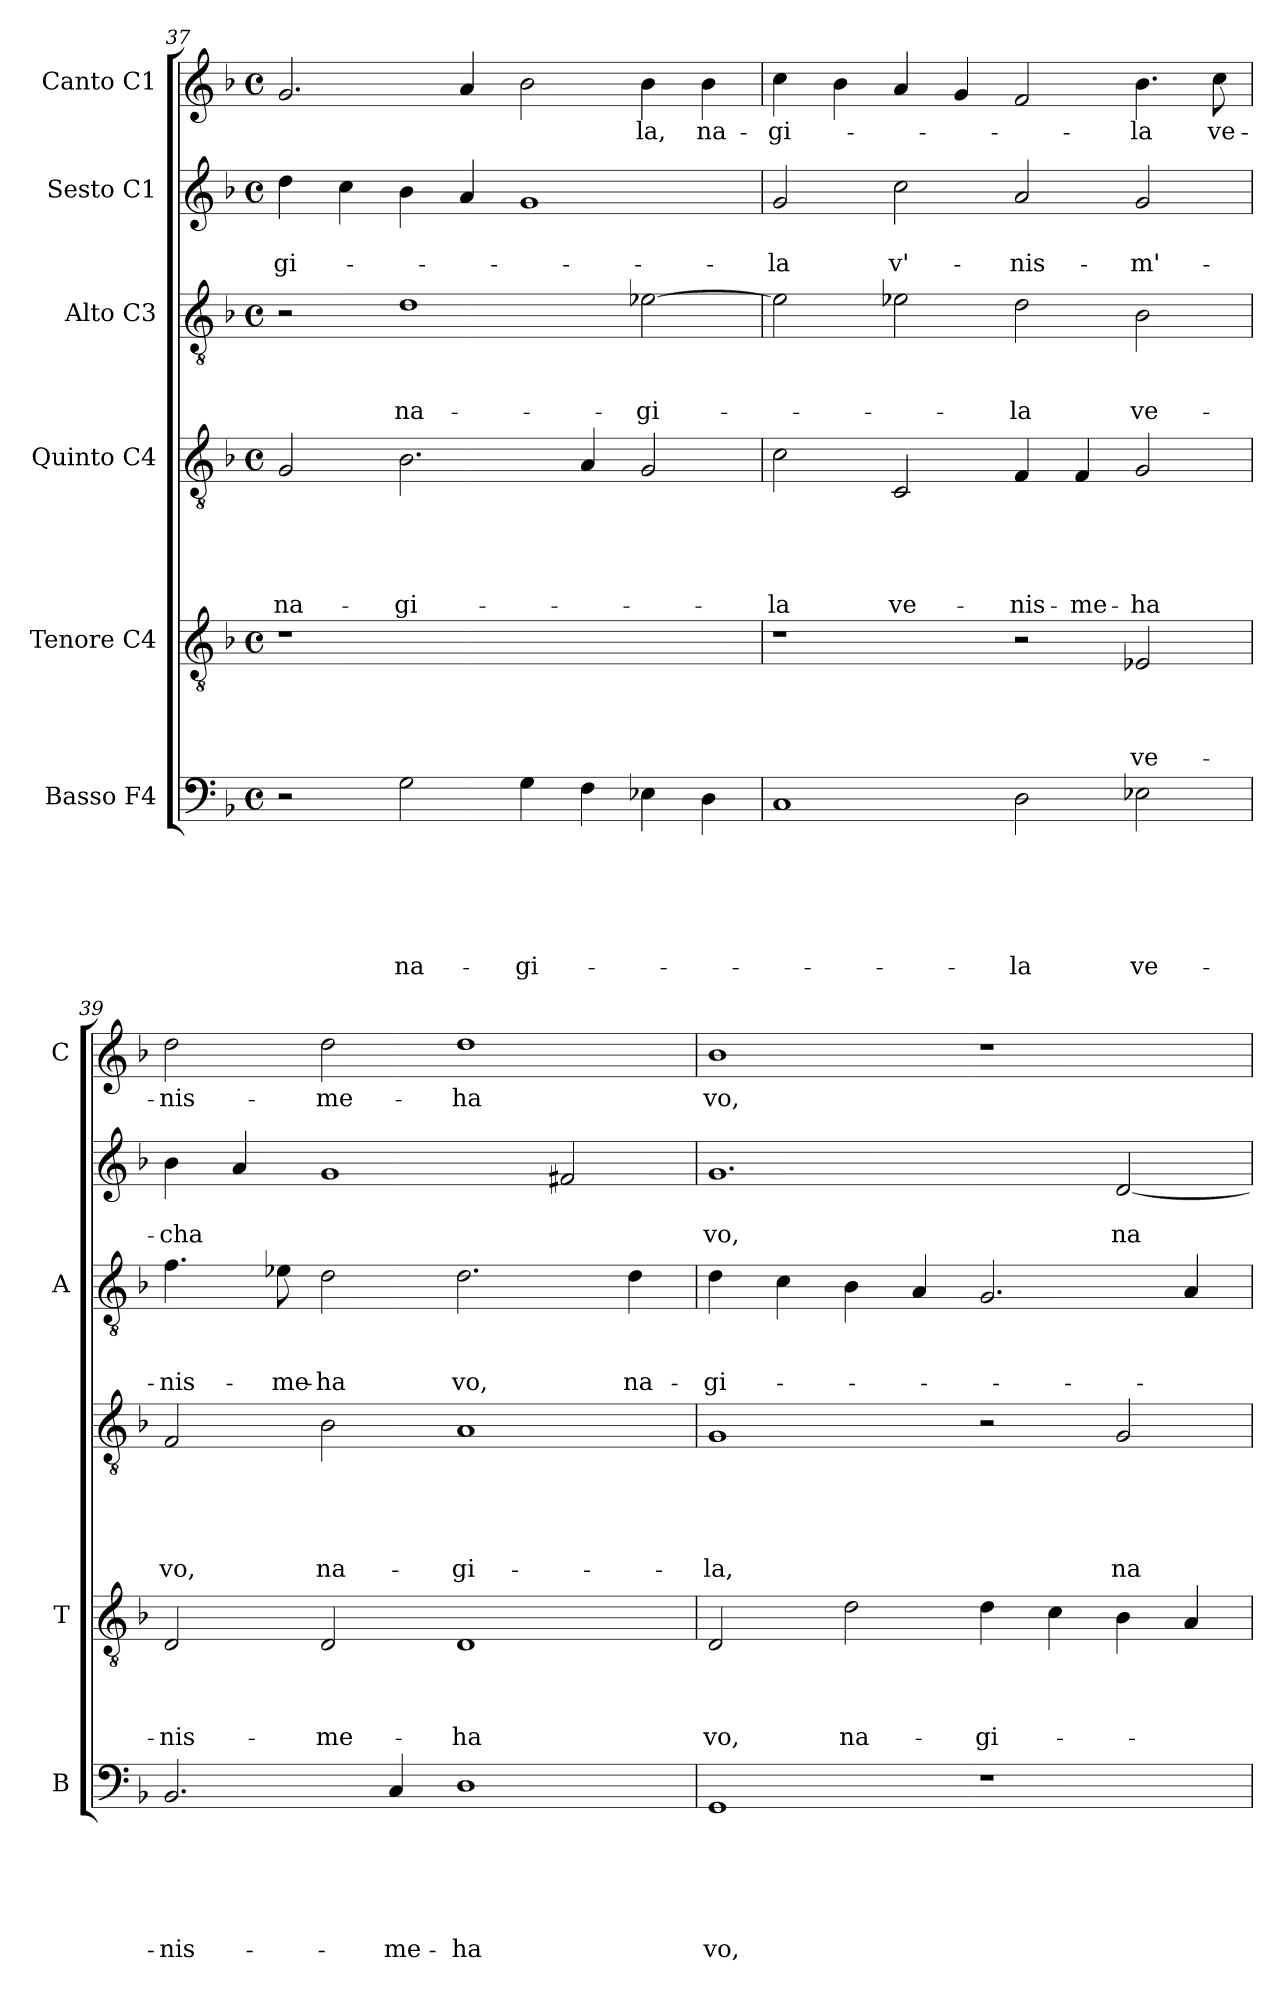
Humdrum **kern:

**kern	**text	**text	**text	**text	**text	**text	**kern	**text	**text	**text	**text	**kern	**text	**text	**text	**text	**text	**kern	**text	**text	**text	**kern	**text	**text	**kern	**text
*part6	*part6	*part6	*part6	*part6	*part6	*part6	*part5	*part5	*part5	*part5	*part5	*part4	*part4	*part4	*part4	*part4	*part4	*part3	*part3	*part3	*part3	*part2	*part2	*part2	*part1	*part1
*staff6	*staff6	*staff6	*staff6	*staff6	*staff6	*staff6	*staff5	*staff5	*staff5	*staff5	*staff5	*staff4	*staff4	*staff4	*staff4	*staff4	*staff4	*staff3	*staff3	*staff3	*staff3	*staff2	*staff2	*staff2	*staff1	*staff1
*I"Basso F4	*	*	*	*	*	*	*I"Tenore C4	*	*	*	*	*I"Quinto C4	*	*	*	*	*	*I"Alto C3	*	*	*	*I"Sesto C1	*	*	*I"Canto C1	*
*I'B	*	*	*	*	*	*	*I'T	*	*	*	*	*	*	*	*	*	*	*I'A	*	*	*	*	*	*	*I'C	*
*clefF4	*	*	*	*	*	*	*clefGv2	*	*	*	*	*clefGv2	*	*	*	*	*	*clefGv2	*	*	*	*clefG2	*	*	*clefG2	*
*k[b-]	*	*	*	*	*	*	*k[b-]	*	*	*	*	*k[b-]	*	*	*	*	*	*k[b-]	*	*	*	*k[b-]	*	*	*k[b-]	*
*F:	*	*	*	*	*	*	*F:	*	*	*	*	*F:	*	*	*	*	*	*F:	*	*	*	*F:	*	*	*F:	*
*M4/4	*	*	*	*	*	*	*M4/4	*	*	*	*	*M4/4	*	*	*	*	*	*M4/4	*	*	*	*M4/4	*	*	*M4/4	*
*met(c)	*	*	*	*	*	*	*met(c)	*	*	*	*	*met(c)	*	*	*	*	*	*met(c)	*	*	*	*met(c)	*	*	*met(c)	*
=37	=37	=37	=37	=37	=37	=37	=37	=37	=37	=37	=37	=37	=37	=37	=37	=37	=37	=37	=37	=37	=37	=37	=37	=37	=37	=37
!	!	!	!	!	!	!	!	!	!	!	!	!	!	!	!	!	!LO:LY:b	!	!	!	!	!	!	!LO:LY:b	!	!
2r	.	.	.	.	.	.	1r	.	.	.	.	2G/	.	.	.	.	na-	2r	.	.	.	4dd\	.	-gi-	2.g/	.
.	.	.	.	.	.	.	.	.	.	.	.	.	.	.	.	.	.	.	.	.	.	4cc\	.	.	.	.
!	!	!	!	!	!	!LO:LY:b	!	!	!	!	!	!	!	!	!	!	!LO:LY:b	!	!	!	!LO:LY:b	!	!	!	!	!
2G\	.	.	.	.	.	na-	.	.	.	.	.	2.B-\	.	.	.	.	-gi-	1d	.	.	na-	4b-\	.	.	.	.
.	.	.	.	.	.	.	.	.	.	.	.	.	.	.	.	.	.	.	.	.	.	4a/	.	.	4a/	.
!	!	!	!	!	!	!LO:LY:b	!	!	!	!	!	!	!	!	!	!	!	!	!	!	!	!	!	!	!	!
4G\	.	.	.	.	.	-gi-	1ryy	.	.	.	.	.	.	.	.	.	.	.	.	.	.	1g	.	.	2b-\	.
4F\	.	.	.	.	.	.	.	.	.	.	.	4A/	.	.	.	.	.	.	.	.	.	.	.	.	.	.
!	!	!	!	!	!	!	!	!	!	!	!	!	!	!	!	!	!	!	!	!	!LO:LY:b	!	!	!	!	!LO:LY:b
4E-X\	.	.	.	.	.	.	.	.	.	.	.	2G/	.	.	.	.	.	[2e-X\	.	.	-gi-	.	.	.	4b-\	-la,
!	!	!	!	!	!	!	!	!	!	!	!	!	!	!	!	!	!	!	!	!	!	!	!	!	!	!LO:LY:b
4D\	.	.	.	.	.	.	.	.	.	.	.	.	.	.	.	.	.	.	.	.	.	.	.	.	4b-\	na-
=38	=38	=38	=38	=38	=38	=38	=38	=38	=38	=38	=38	=38	=38	=38	=38	=38	=38	=38	=38	=38	=38	=38	=38	=38	=38	=38
!	!	!	!	!	!	!	!	!	!	!	!	!	!	!	!	!	!LO:LY:b	!	!	!	!	!	!	!LO:LY:b	!	!LO:LY:b
1C	.	.	.	.	.	.	1r	.	.	.	.	2c\	.	.	.	.	-la	2e-\]	.	.	.	2g/	.	-la	4cc\	-gi-
.	.	.	.	.	.	.	.	.	.	.	.	.	.	.	.	.	.	.	.	.	.	.	.	.	4b-\	.
!	!	!	!	!	!	!	!	!	!	!	!	!	!	!	!	!	!LO:LY:b	!	!	!	!	!	!	!LO:LY:b	!	!
.	.	.	.	.	.	.	.	.	.	.	.	2C/	.	.	.	.	ve-	2e-X\	.	.	.	2cc\	.	v'-	4a/	.
.	.	.	.	.	.	.	.	.	.	.	.	.	.	.	.	.	.	.	.	.	.	.	.	.	4g/	.
!	!	!	!	!	!	!LO:LY:b	!	!	!	!	!	!	!	!	!	!	!LO:LY:b	!	!	!	!LO:LY:b	!	!	!LO:LY:b	!	!
2D\	.	.	.	.	.	-la	2r	.	.	.	.	4F/	.	.	.	.	-nis-	2d\	.	.	-la	2a/	.	-nis-	2f/	.
!	!	!	!	!	!	!	!	!	!	!	!	!	!	!	!	!	!LO:LY:b	!	!	!	!	!	!	!	!	!
.	.	.	.	.	.	.	.	.	.	.	.	4F/	.	.	.	.	-me-	.	.	.	.	.	.	.	.	.
!	!	!	!	!	!	!LO:LY:b	!	!	!	!	!LO:LY:b	!	!	!	!	!	!LO:LY:b	!	!	!	!LO:LY:b	!	!	!LO:LY:b	!	!LO:LY:b
2E-X\	.	.	.	.	.	ve-	2E-X/	.	.	.	ve-	2G/	.	.	.	.	-ha	2B-\	.	.	ve-	2g/	.	-m'-	4.b-\	-la
!	!	!	!	!	!	!	!	!	!	!	!	!	!	!	!	!	!	!	!	!	!	!	!	!	!	!LO:LY:b
.	.	.	.	.	.	.	.	.	.	.	.	.	.	.	.	.	.	.	.	.	.	.	.	.	8cc\	ve-
=39	=39	=39	=39	=39	=39	=39	=39	=39	=39	=39	=39	=39	=39	=39	=39	=39	=39	=39	=39	=39	=39	=39	=39	=39	=39	=39
!	!	!	!	!	!	!LO:LY:b	!	!	!	!	!LO:LY:b	!	!	!	!	!	!LO:LY:b	!	!	!	!LO:LY:b	!	!	!LO:LY:b	!	!LO:LY:b
2.BB-/	.	.	.	.	.	-nis-	2D/	.	.	.	-nis-	2F/	.	.	.	.	vo,	4.f\	.	.	-nis-	4b-\	.	-cha	2dd\	-nis-
.	.	.	.	.	.	.	.	.	.	.	.	.	.	.	.	.	.	.	.	.	.	4a/	.	.	.	.
!	!	!	!	!	!	!	!	!	!	!	!	!	!	!	!	!	!	!	!	!	!LO:LY:b	!	!	!	!	!
.	.	.	.	.	.	.	.	.	.	.	.	.	.	.	.	.	.	8e-X\	.	.	-me-	.	.	.	.	.
!	!	!	!	!	!	!	!	!	!	!	!LO:LY:b	!	!	!	!	!	!LO:LY:b	!	!	!	!LO:LY:b	!	!	!	!	!LO:LY:b
.	.	.	.	.	.	.	2D/	.	.	.	-me-	2B-\	.	.	.	.	na-	2d\	.	.	-ha	1g	.	.	2dd\	-me-
!	!	!	!	!	!	!LO:LY:b	!	!	!	!	!	!	!	!	!	!	!	!	!	!	!	!	!	!	!	!
4C/	.	.	.	.	.	-me-	.	.	.	.	.	.	.	.	.	.	.	.	.	.	.	.	.	.	.	.
!	!	!	!	!	!	!LO:LY:b	!	!	!	!	!LO:LY:b	!	!	!	!	!	!LO:LY:b	!	!	!	!LO:LY:b	!	!	!	!	!LO:LY:b
1D	.	.	.	.	.	-ha	1D	.	.	.	-ha	1A	.	.	.	.	-gi-	2.d\	.	.	vo,	.	.	.	1dd	-ha
.	.	.	.	.	.	.	.	.	.	.	.	.	.	.	.	.	.	.	.	.	.	2f#X/	.	.	.	.
!	!	!	!	!	!	!	!	!	!	!	!	!	!	!	!	!	!	!	!	!	!LO:LY:b	!	!	!	!	!
.	.	.	.	.	.	.	.	.	.	.	.	.	.	.	.	.	.	4d\	.	.	na-	.	.	.	.	.
=40	=40	=40	=40	=40	=40	=40	=40	=40	=40	=40	=40	=40	=40	=40	=40	=40	=40	=40	=40	=40	=40	=40	=40	=40	=40	=40
!	!	!	!	!	!	!LO:LY:b	!	!	!	!	!LO:LY:b	!	!	!	!	!	!LO:LY:b	!	!	!	!LO:LY:b	!	!	!LO:LY:b	!	!LO:LY:b
1GG	.	.	.	.	.	vo,	2D/	.	.	.	vo,	1G	.	.	.	.	-la,	4d\	.	.	-gi-	1.g	.	vo,	1b-	vo,
.	.	.	.	.	.	.	.	.	.	.	.	.	.	.	.	.	.	4c\	.	.	.	.	.	.	.	.
!	!	!	!	!	!	!	!	!	!	!	!LO:LY:b	!	!	!	!	!	!	!	!	!	!	!	!	!	!	!
.	.	.	.	.	.	.	2d\	.	.	.	na-	.	.	.	.	.	.	4B-\	.	.	.	.	.	.	.	.
.	.	.	.	.	.	.	.	.	.	.	.	.	.	.	.	.	.	4A/	.	.	.	.	.	.	.	.
!	!	!	!	!	!	!	!	!	!	!	!LO:LY:b	!	!	!	!	!	!	!	!	!	!	!	!	!	!	!
1r	.	.	.	.	.	.	4d\	.	.	.	-gi-	2r	.	.	.	.	.	2.G/	.	.	.	.	.	.	1r	.
.	.	.	.	.	.	.	4c\	.	.	.	.	.	.	.	.	.	.	.	.	.	.	.	.	.	.	.
!	!	!	!	!	!	!	!	!	!	!	!	!	!	!	!	!	!LO:LY:b	!	!	!	!	!	!	!LO:LY:b	!	!
.	.	.	.	.	.	.	4B-\	.	.	.	.	2G/	.	.	.	.	na-	.	.	.	.	[2d/	.	na-	.	.
.	.	.	.	.	.	.	4A/	.	.	.	.	.	.	.	.	.	.	4A/	.	.	.	.	.	.	.	.
=	=	=	=	=	=	=	=	=	=	=	=	=	=	=	=	=	=	=	=	=	=	=	=	=	=	=
*-	*-	*-	*-	*-	*-	*-	*-	*-	*-	*-	*-	*-	*-	*-	*-	*-	*-	*-	*-	*-	*-	*-	*-	*-	*-	*-
